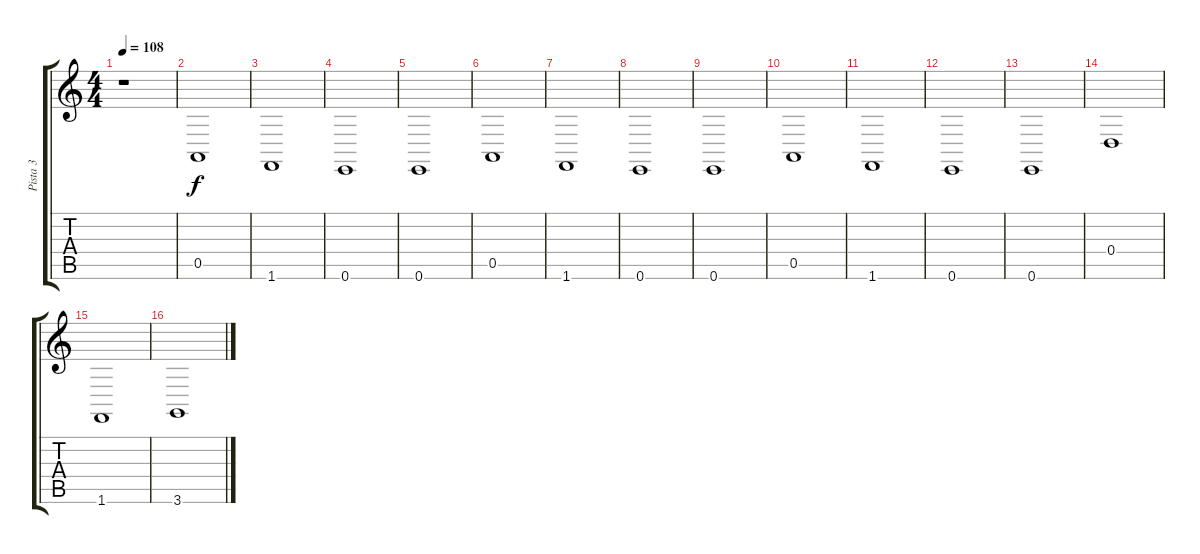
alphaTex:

\track ("Pista 3" "Pista 3") {instrument stringensemble1}
\staff {score tabs}
\tuning (E4 B3 G3 D3 A2 E2) {hide}
\ts (4 4)
\tempo 108
\clef g2
\ks c
r.1{dy f instrument stringensemble1} |
0.5.1 |
1.6.1 |
0.6.1 |
0.6.1 |
0.5.1 |
1.6.1 |
0.6.1 |
0.6.1 |
0.5.1 |
1.6.1 |
0.6.1 |
0.6.1 |
0.4.1 |
1.6.1 |
3.6.1
